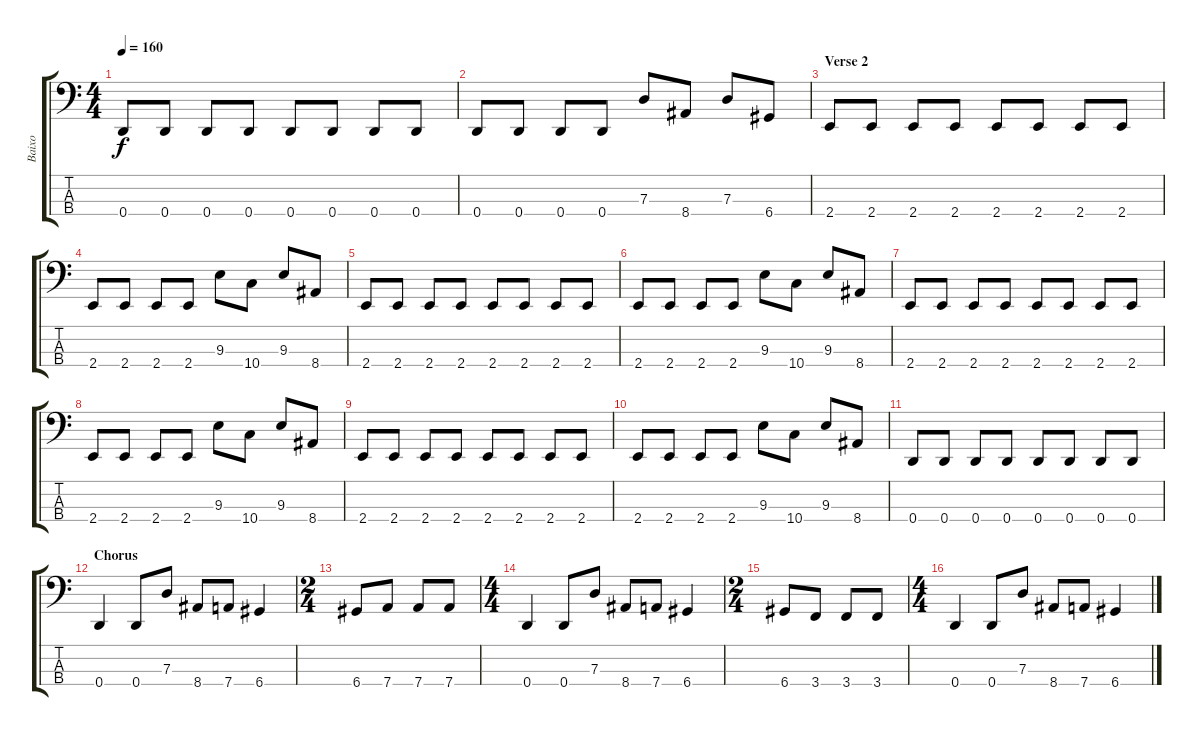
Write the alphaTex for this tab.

\track ("Baixo" "Baixo") {instrument electricbassfinger}
\staff {score tabs}
\tuning (F2 C2 G1 D1) {hide}
\ts (4 4)
\tempo 160
\clef f4
\ks c
0.4.8{dy f} 0.4.8 0.4.8 0.4.8 0.4.8 0.4.8 0.4.8 0.4.8 |
0.4.8 0.4.8 0.4.8 0.4.8 7.3.8 8.4.8 7.3.8 6.4.8 |
\section ("" "Verse 2")
2.4.8 2.4.8 2.4.8 2.4.8 2.4.8 2.4.8 2.4.8 2.4.8 |
2.4.8 2.4.8 2.4.8 2.4.8 9.3.8 10.4.8 9.3.8 8.4.8 |
2.4.8 2.4.8 2.4.8 2.4.8 2.4.8 2.4.8 2.4.8 2.4.8 |
2.4.8 2.4.8 2.4.8 2.4.8 9.3.8 10.4.8 9.3.8 8.4.8 |
2.4.8 2.4.8 2.4.8 2.4.8 2.4.8 2.4.8 2.4.8 2.4.8 |
2.4.8 2.4.8 2.4.8 2.4.8 9.3.8 10.4.8 9.3.8 8.4.8 |
2.4.8 2.4.8 2.4.8 2.4.8 2.4.8 2.4.8 2.4.8 2.4.8 |
2.4.8 2.4.8 2.4.8 2.4.8 9.3.8 10.4.8 9.3.8 8.4.8 |
0.4.8 0.4.8 0.4.8 0.4.8 0.4.8 0.4.8 0.4.8 0.4.8 |
\section ("" "Chorus")
0.4.4 0.4.8 7.3.8 8.4.8 7.4.8 6.4.4 |
\ts (2 4)
6.4.8 7.4.8 7.4.8 7.4.8 |
\ts (4 4)
0.4.4 0.4.8 7.3.8 8.4.8 7.4.8 6.4.4 |
\ts (2 4)
6.4.8 3.4.8 3.4.8 3.4.8 |
\ts (4 4)
0.4.4 0.4.8 7.3.8 8.4.8 7.4.8 6.4.4
